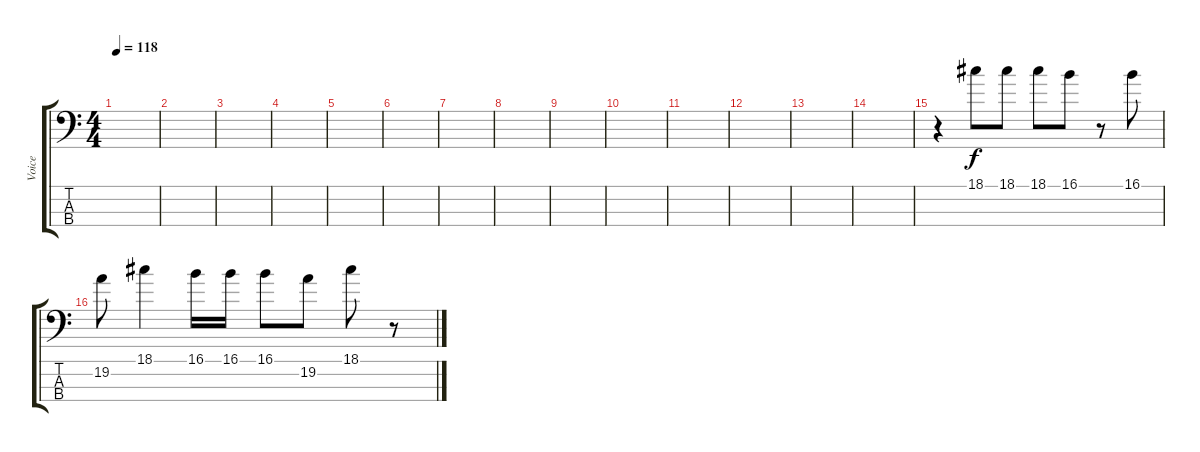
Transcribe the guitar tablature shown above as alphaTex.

\track ("Voice" "Voice") {instrument electricbassfinger}
\staff {score tabs}
\tuning (G2 D2 A1 E1) {hide}
\ts (4 4)
\tempo 118
\clef f4
\ks c
|
|
|
|
|
|
|
|
|
|
|
|
|
|
r.4 18.1.8 18.1.8 18.1.8 16.1.8 r.8 16.1.8 |
19.2.8 18.1.4 16.1.16 16.1.16 16.1.8 19.2.8 18.1.8 r.8
